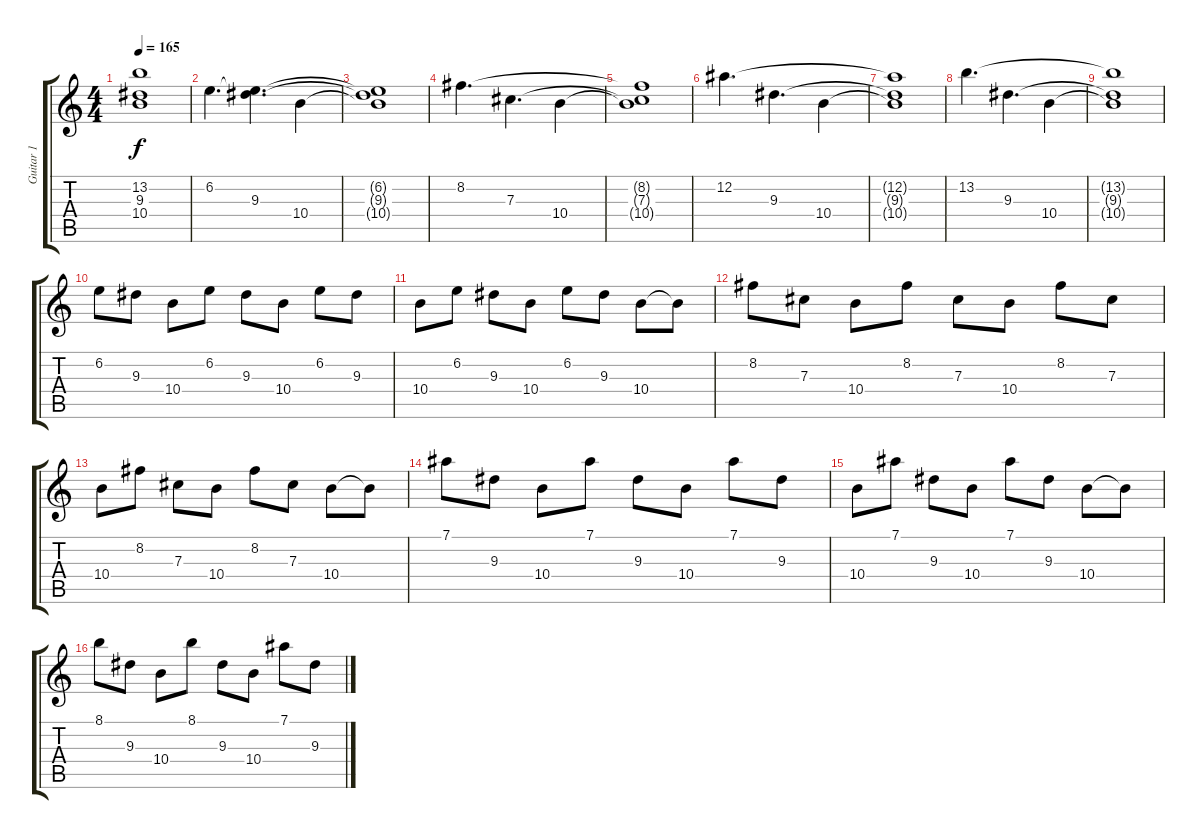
\track ("Guitar 1" "Guitar 1") {instrument distortionguitar}
\staff {score tabs}
\tuning (Eb4 Bb3 Gb3 Db3 Ab2 Db2) {hide}
\ts (4 4)
\tempo 165
\clef g2
\ks c
(13.2{t} 9.3{t} 10.4{t}).1{dy f} |
6.2.4{d} (6.2{t} 9.3).4{d} 10.4.4 |
(6.2{t} 9.3{t} 10.4{t}).1 |
8.2.4{d} 7.3.4{d} 10.4.4 |
(8.2{t} 7.3{t} 10.4{t}).1 |
12.2.4{d} 9.3.4{d} 10.4.4 |
(12.2{t} 9.3{t} 10.4{t}).1 |
13.2.4{d} 9.3.4{d} 10.4.4 |
(13.2{t} 9.3{t} 10.4{t}).1 |
6.2.8 9.3.8 10.4.8 6.2.8 9.3.8 10.4.8 6.2.8 9.3.8 |
10.4.8 6.2.8 9.3.8 10.4.8 6.2.8 9.3.8 10.4.8 10.4{t}.8 |
8.2.8 7.3.8 10.4.8 8.2.8 7.3.8 10.4.8 8.2.8 7.3.8 |
10.4.8 8.2.8 7.3.8 10.4.8 8.2.8 7.3.8 10.4.8 10.4{t}.8 |
7.1.8 9.3.8 10.4.8 7.1.8 9.3.8 10.4.8 7.1.8 9.3.8 |
10.4.8 7.1.8 9.3.8 10.4.8 7.1.8 9.3.8 10.4.8 10.4{t}.8 |
8.1.8 9.3.8 10.4.8 8.1.8 9.3.8 10.4.8 7.1.8 9.3.8
